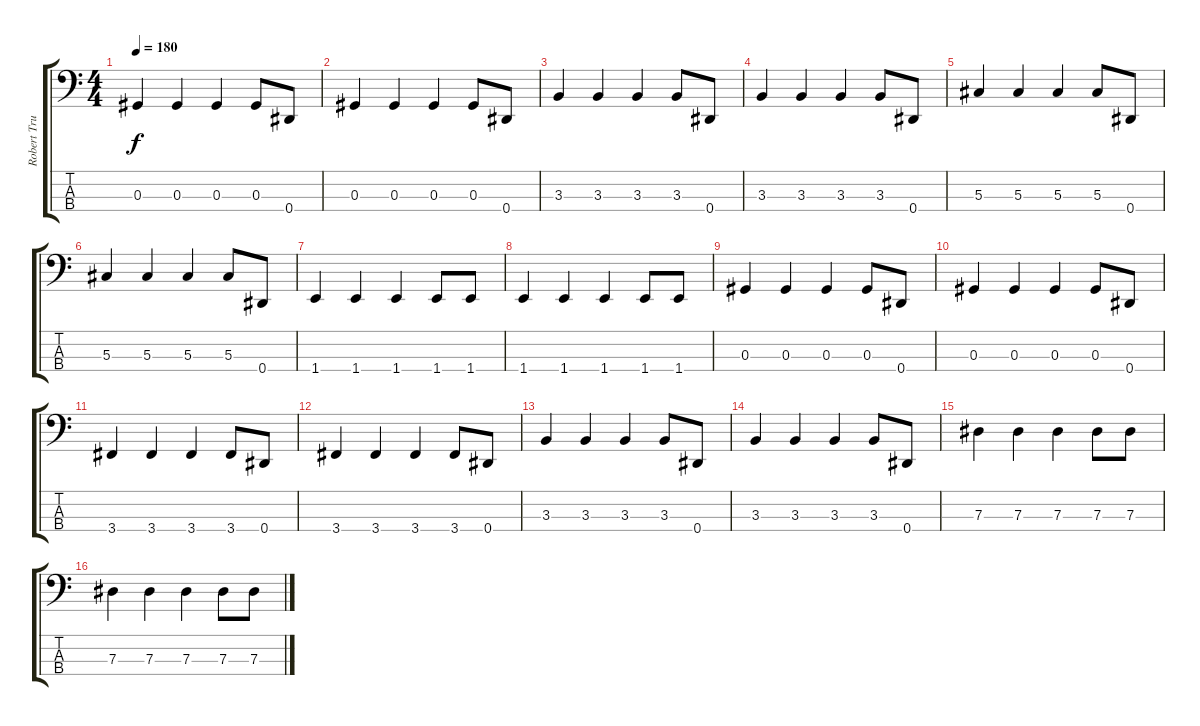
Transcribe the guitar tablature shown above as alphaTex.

\track ("Robert Trujillo" "Robert Tru") {instrument electricbassfinger}
\staff {score tabs}
\tuning (Gb2 Db2 Ab1 Eb1) {hide}
\ts (4 4)
\tempo 180
\clef f4
\ks c
0.3.4{dy f} 0.3.4 0.3.4 0.3.8 0.4.8 |
0.3.4 0.3.4 0.3.4 0.3.8 0.4.8 |
3.3.4 3.3.4 3.3.4 3.3.8 0.4.8 |
3.3.4 3.3.4 3.3.4 3.3.8 0.4.8 |
5.3.4 5.3.4 5.3.4 5.3.8 0.4.8 |
5.3.4 5.3.4 5.3.4 5.3.8 0.4.8 |
1.4.4 1.4.4 1.4.4 1.4.8 1.4.8 |
1.4.4 1.4.4 1.4.4 1.4.8 1.4.8 |
0.3.4 0.3.4 0.3.4 0.3.8 0.4.8 |
0.3.4 0.3.4 0.3.4 0.3.8 0.4.8 |
3.4.4 3.4.4 3.4.4 3.4.8 0.4.8 |
3.4.4 3.4.4 3.4.4 3.4.8 0.4.8 |
3.3.4 3.3.4 3.3.4 3.3.8 0.4.8 |
3.3.4 3.3.4 3.3.4 3.3.8 0.4.8 |
7.3.4 7.3.4 7.3.4 7.3.8 7.3.8 |
7.3.4 7.3.4 7.3.4 7.3.8 7.3.8
